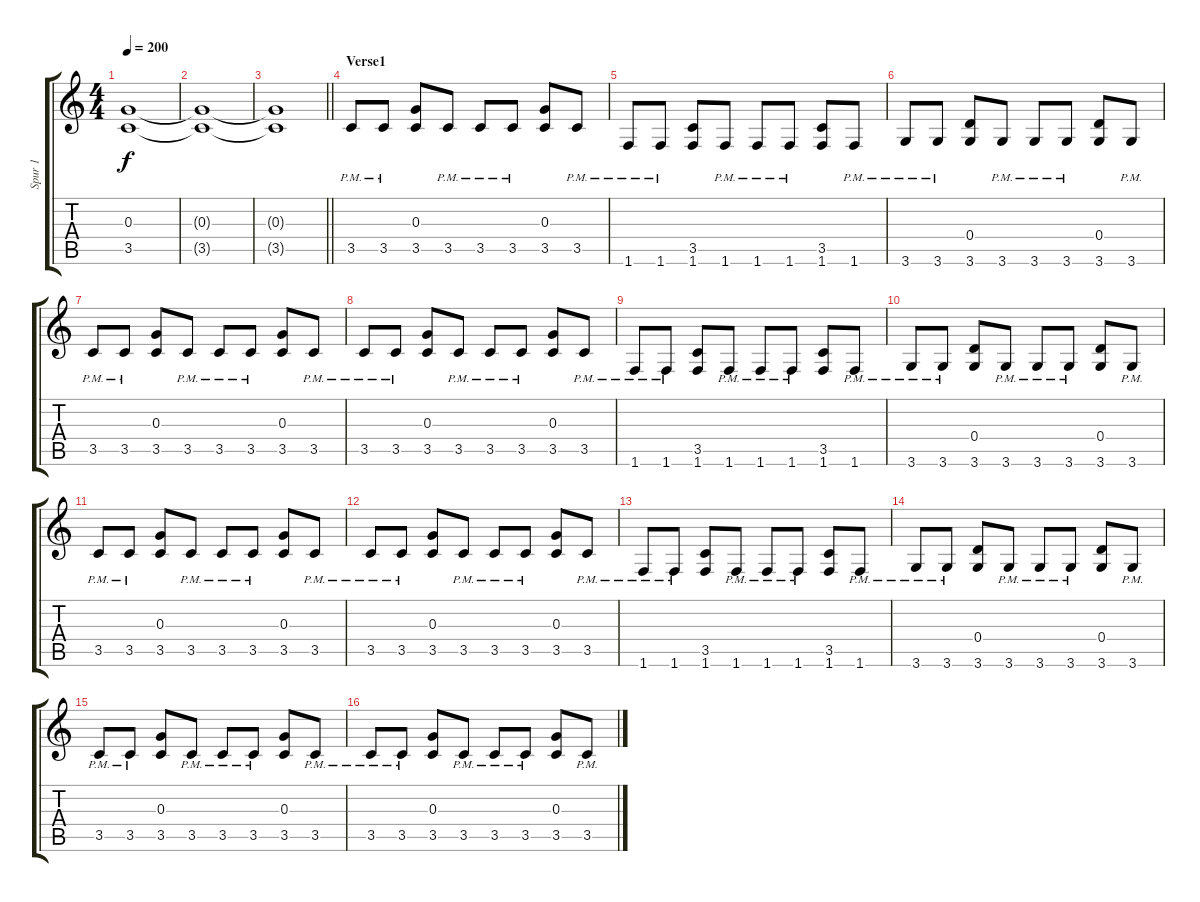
\track ("Spur 1" "Spur 1") {instrument distortionguitar}
\staff {score tabs}
\tuning (E4 B3 G3 D3 A2 E2) {hide}
\ts (4 4)
\tempo 200
\clef g2
\ks c
(0.3{t} 3.5{t}).1{dy f} |
(0.3{t} 3.5{t}).1 |
\barLineRight lightlight
(0.3{t} 3.5{t}).1 |
\section ("" "Verse1")
3.5{pm}.8 3.5{pm}.8 (0.3 3.5).8 3.5{pm}.8 3.5{pm}.8 3.5{pm}.8 (0.3 3.5).8 3.5{pm}.8 |
1.6{pm}.8 1.6{pm}.8 (3.5 1.6).8 1.6{pm}.8 1.6{pm}.8 1.6{pm}.8 (3.5 1.6).8 1.6{pm}.8 |
3.6{pm}.8 3.6{pm}.8 (0.4 3.6).8 3.6{pm}.8 3.6{pm}.8 3.6{pm}.8 (0.4 3.6).8 3.6{pm}.8 |
3.5{pm}.8 3.5{pm}.8 (0.3 3.5).8 3.5{pm}.8 3.5{pm}.8 3.5{pm}.8 (0.3 3.5).8 3.5{pm}.8 |
3.5{pm}.8 3.5{pm}.8 (0.3 3.5).8 3.5{pm}.8 3.5{pm}.8 3.5{pm}.8 (0.3 3.5).8 3.5{pm}.8 |
1.6{pm}.8 1.6{pm}.8 (3.5 1.6).8 1.6{pm}.8 1.6{pm}.8 1.6{pm}.8 (3.5 1.6).8 1.6{pm}.8 |
3.6{pm}.8 3.6{pm}.8 (0.4 3.6).8 3.6{pm}.8 3.6{pm}.8 3.6{pm}.8 (0.4 3.6).8 3.6{pm}.8 |
3.5{pm}.8 3.5{pm}.8 (0.3 3.5).8 3.5{pm}.8 3.5{pm}.8 3.5{pm}.8 (0.3 3.5).8 3.5{pm}.8 |
3.5{pm}.8 3.5{pm}.8 (0.3 3.5).8 3.5{pm}.8 3.5{pm}.8 3.5{pm}.8 (0.3 3.5).8 3.5{pm}.8 |
1.6{pm}.8 1.6{pm}.8 (3.5 1.6).8 1.6{pm}.8 1.6{pm}.8 1.6{pm}.8 (3.5 1.6).8 1.6{pm}.8 |
3.6{pm}.8 3.6{pm}.8 (0.4 3.6).8 3.6{pm}.8 3.6{pm}.8 3.6{pm}.8 (0.4 3.6).8 3.6{pm}.8 |
3.5{pm}.8 3.5{pm}.8 (0.3 3.5).8 3.5{pm}.8 3.5{pm}.8 3.5{pm}.8 (0.3 3.5).8 3.5{pm}.8 |
3.5{pm}.8 3.5{pm}.8 (0.3 3.5).8 3.5{pm}.8 3.5{pm}.8 3.5{pm}.8 (0.3 3.5).8 3.5{pm}.8
